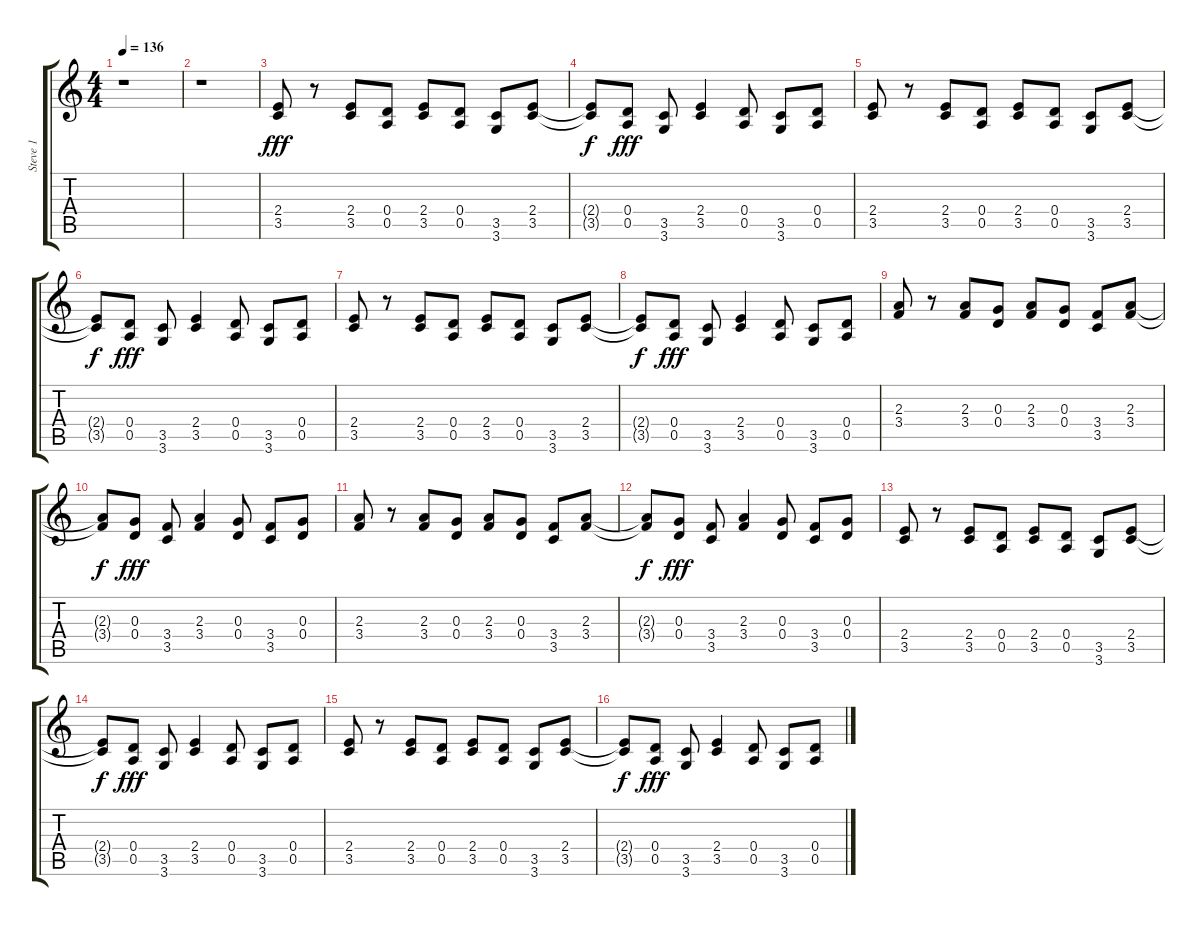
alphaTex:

\track ("Steve 1" "Steve 1") {instrument electricguitarmuted}
\staff {score tabs}
\tuning (E4 B3 G3 D3 A2 E2) {hide}
\ts (4 4)
\tempo 136
\clef g2
\ks c
r.1{dy fff} |
r.1 |
(2.4 3.5).8{volume 13 balance 5 instrument electricguitarmuted} r.8 (2.4 3.5).8 (0.4 0.5).8 (2.4 3.5).8 (0.4 0.5).8 (3.5 3.6).8 (2.4 3.5).8 |
(2.4{t} 3.5{t}).8{dy f} (0.4 0.5).8{dy fff} (3.5 3.6).8 (2.4 3.5).4 (0.4 0.5).8 (3.5 3.6).8 (0.4 0.5).8 |
(2.4 3.5).8 r.8 (2.4 3.5).8 (0.4 0.5).8 (2.4 3.5).8 (0.4 0.5).8 (3.5 3.6).8 (2.4 3.5).8 |
(2.4{t} 3.5{t}).8{dy f} (0.4 0.5).8{dy fff} (3.5 3.6).8 (2.4 3.5).4 (0.4 0.5).8 (3.5 3.6).8 (0.4 0.5).8 |
(2.4 3.5).8 r.8 (2.4 3.5).8 (0.4 0.5).8 (2.4 3.5).8 (0.4 0.5).8 (3.5 3.6).8 (2.4 3.5).8 |
(2.4{t} 3.5{t}).8{dy f} (0.4 0.5).8{dy fff} (3.5 3.6).8 (2.4 3.5).4 (0.4 0.5).8 (3.5 3.6).8 (0.4 0.5).8 |
(2.3 3.4).8 r.8 (2.3 3.4).8 (0.3 0.4).8 (2.3 3.4).8 (0.3 0.4).8 (3.4 3.5).8 (2.3 3.4).8 |
(2.3{t} 3.4{t}).8{dy f} (0.3 0.4).8{dy fff} (3.4 3.5).8 (2.3 3.4).4 (0.3 0.4).8 (3.4 3.5).8 (0.3 0.4).8 |
(2.3 3.4).8 r.8 (2.3 3.4).8 (0.3 0.4).8 (2.3 3.4).8 (0.3 0.4).8 (3.4 3.5).8 (2.3 3.4).8 |
(2.3{t} 3.4{t}).8{dy f} (0.3 0.4).8{dy fff} (3.4 3.5).8 (2.3 3.4).4 (0.3 0.4).8 (3.4 3.5).8 (0.3 0.4).8 |
(2.4 3.5).8 r.8 (2.4 3.5).8 (0.4 0.5).8 (2.4 3.5).8 (0.4 0.5).8 (3.5 3.6).8 (2.4 3.5).8 |
(2.4{t} 3.5{t}).8{dy f} (0.4 0.5).8{dy fff} (3.5 3.6).8 (2.4 3.5).4 (0.4 0.5).8 (3.5 3.6).8 (0.4 0.5).8 |
(2.4 3.5).8 r.8 (2.4 3.5).8 (0.4 0.5).8 (2.4 3.5).8 (0.4 0.5).8 (3.5 3.6).8 (2.4 3.5).8 |
(2.4{t} 3.5{t}).8{dy f} (0.4 0.5).8{dy fff} (3.5 3.6).8 (2.4 3.5).4 (0.4 0.5).8 (3.5 3.6).8 (0.4 0.5).8
